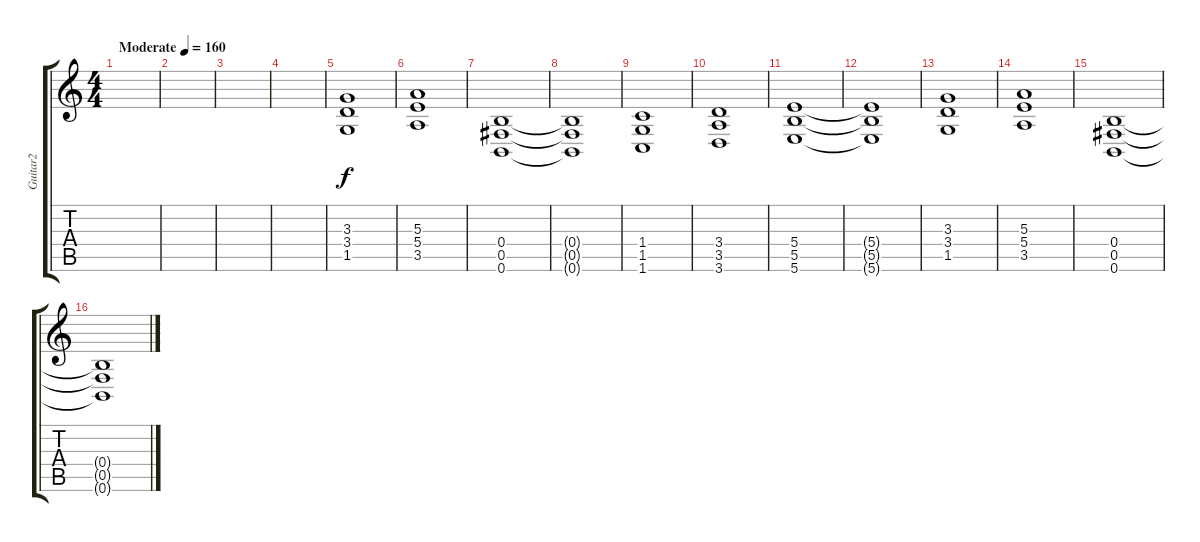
\track ("Guitar2" "Guitar2") {instrument distortionguitar}
\staff {score tabs}
\tuning (Db4 Ab3 E3 B2 Gb2 B1) {hide}
\ts (4 4)
\tempo (160 "Moderate")
\clef g2
\ks c
|
|
|
|
(3.3 3.4 1.5).1 |
(5.3 5.4 3.5).1 |
(0.4 0.5 0.6).1 |
(0.4{t} 0.5{t} 0.6{t}).1 |
(1.4 1.5 1.6).1 |
(3.4 3.5 3.6).1 |
(5.4 5.5 5.6).1 |
(5.4{t} 5.5{t} 5.6{t}).1 |
(3.3 3.4 1.5).1 |
(5.3 5.4 3.5).1 |
(0.4 0.5 0.6).1 |
(0.4{t} 0.5{t} 0.6{t}).1
